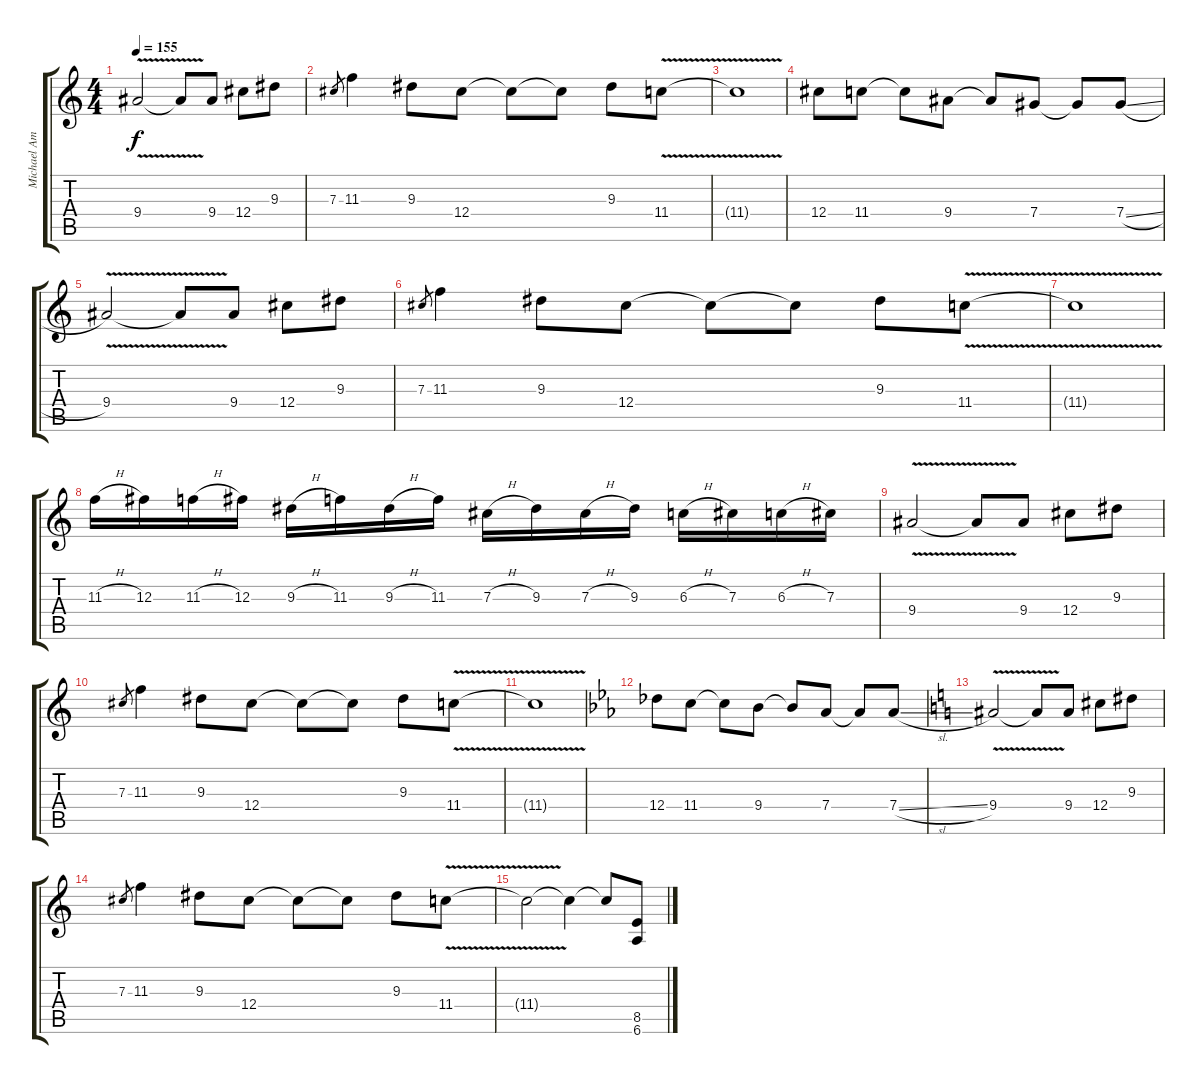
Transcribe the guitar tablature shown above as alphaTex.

\track ("Michael Amott" "Michael Am") {instrument distortionguitar}
\staff {score tabs}
\tuning (Eb4 Bb3 Gb3 Db3 Ab2 Eb2) {hide}
\ts (4 4)
\tempo 155
\clef g2
\ks c
9.4{v}.2{dy f} 9.4{t}.8 9.4.8 12.4.8 9.3.8 |
7.3.8{gr} 11.3.4 9.3.8 12.4.8 12.4{t}.8 12.4{t}.8 9.3.8 11.4{v}.8 |
11.4{t}.1 |
12.4.8 11.4.8 11.4{t}.8 9.4.8 9.4{t}.8 7.4.8 7.4{t}.8 7.4{sl}.8 |
9.4{v}.2 9.4{t}.8 9.4.8 12.4.8 9.3.8 |
7.3.8{gr} 11.3.4 9.3.8 12.4.8 12.4{t}.8 12.4{t}.8 9.3.8 11.4{v}.8 |
11.4{t}.1 |
11.3{h}.16 12.3.16 11.3{h}.16 12.3.16 9.3{h}.16 11.3.16 9.3{h}.16 11.3.16 7.3{h}.16 9.3.16 7.3{h}.16 9.3.16 6.3{h}.16 7.3.16 6.3{h}.16 7.3.16 |
9.4{v}.2 9.4{t}.8 9.4.8 12.4.8 9.3.8 |
7.3.8{gr} 11.3.4 9.3.8 12.4.8 12.4{t}.8 12.4{t}.8 9.3.8 11.4{v}.8 |
11.4{t}.1 |
\ks cminor
12.4.8 11.4.8 11.4{t}.8 9.4.8 9.4{t}.8 7.4.8 7.4{t}.8 7.4{sl}.8 |
\ks c
9.4{v}.2 9.4{t}.8 9.4.8 12.4.8 9.3.8 |
7.3.8{gr} 11.3.4 9.3.8 12.4.8 12.4{t}.8 12.4{t}.8 9.3.8 11.4{v}.8 |
11.4{t}.2 11.4{t}.4 11.4{t}.8 (8.5 6.6).8
